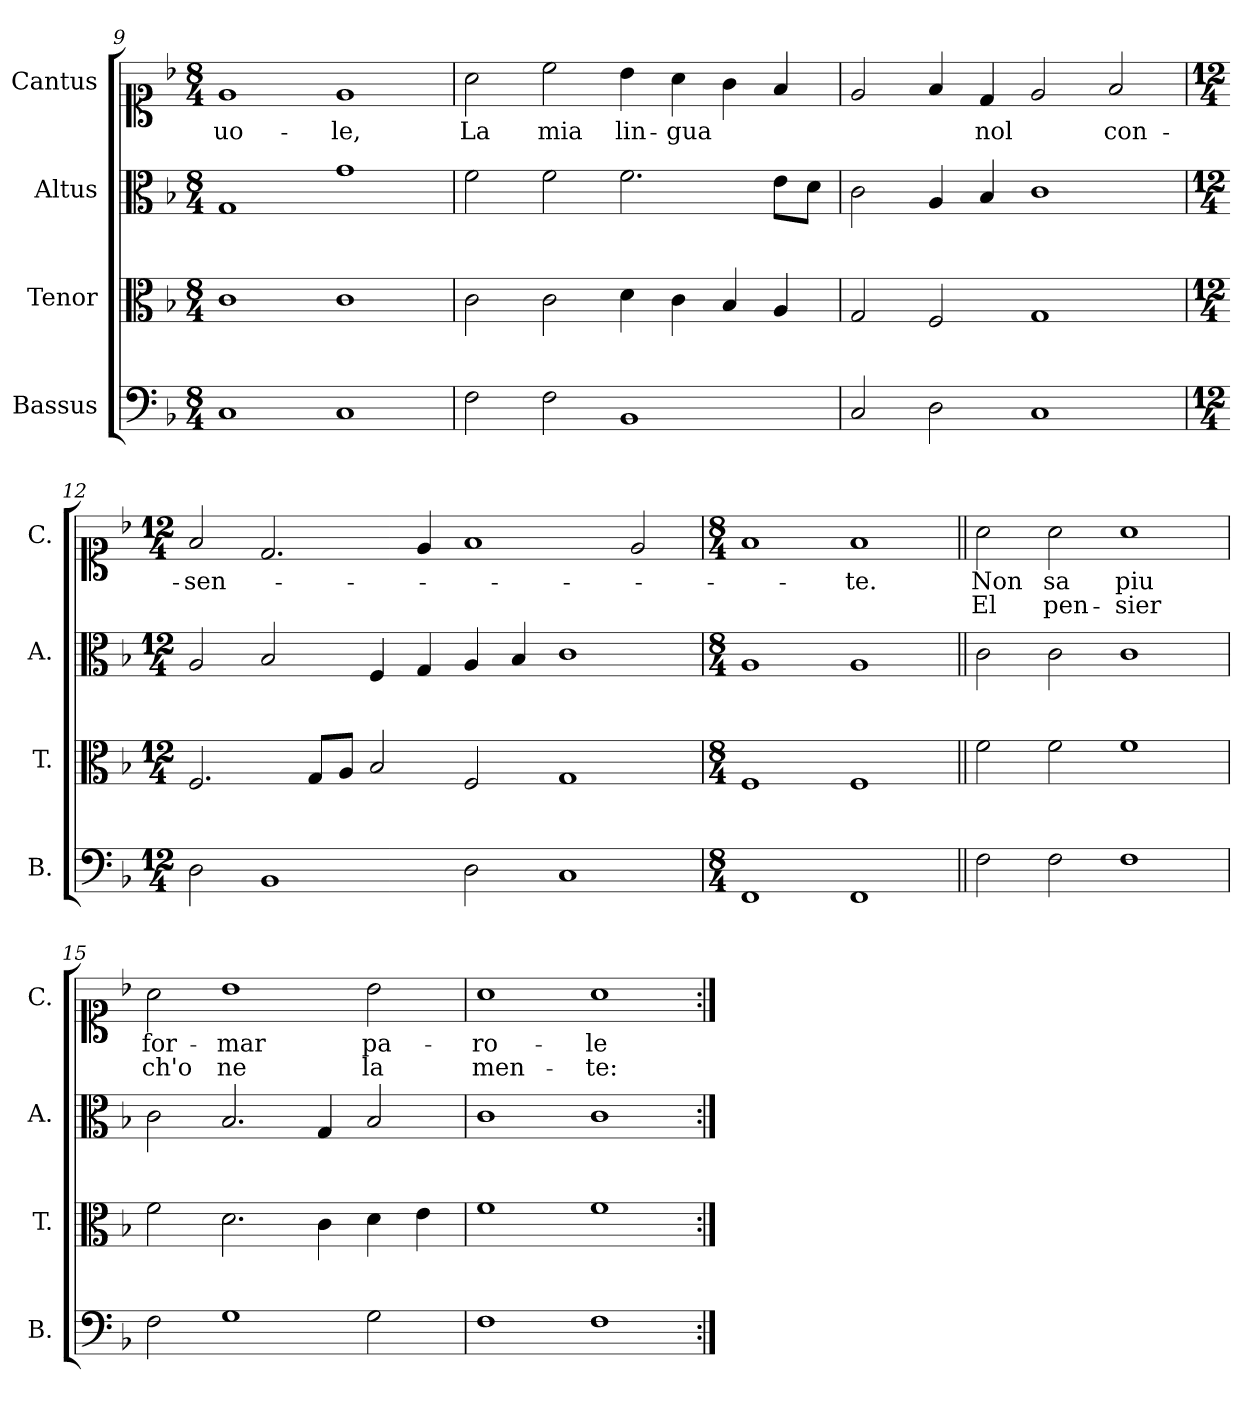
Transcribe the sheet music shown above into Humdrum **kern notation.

**kern	**kern	**kern	**kern	**text	**text
*part4	*part3	*part2	*part1	*part1	*part1
*staff4	*staff3	*staff2	*staff1	*staff1	*staff1
*I"Bassus	*I"Tenor	*I"Altus	*I"Cantus	*	*
*I'B.	*I'T.	*I'A.	*I'C.	*	*
*clefF4	*clefC3	*clefC3	*clefC1	*	*
*k[b-]	*k[b-]	*k[b-]	*k[b-]	*	*
*M8/4	*M8/4	*M8/4	*M8/4	*	*
=9	=9	=9	=9	=9	=9
!	!	!	!	!LO:LY:b	!
1C	1c	1G	1e	uo-	.
!	!	!	!	!LO:LY:b	!
1C	1c	1g	1e	-le,	.
=10	=10	=10	=10	=10	=10
!	!	!	!	!LO:LY:b	!
2F\	2c\	2f\	2a\	La	.
!	!	!	!	!LO:LY:b	!
2F\	2c\	2f\	2cc\	mia	.
!	!	!	!	!LO:LY:b	!
1BB-	4d\	2.f\	4b-\	lin-	.
!	!	!	!	!LO:LY:b	!
.	4c\	.	4a\	-gua	.
.	4B-/	.	4g\	.	.
.	4A/	8e\L	4f/	.	.
.	.	8d\J	.	.	.
!!LO:LB:g=z
=11	=11	=11	=11	=11	=11
2C/	2G/	2c\	2e/	.	.
2D\	2F/	4A/	4f/	.	.
!	!	!	!	!LO:LY:b	!
.	.	4B-/	4d/	nol	.
1C	1G	1c	2e/	.	.
!	!	!	!	!LO:LY:b	!
.	.	.	2f/	con-	.
=12	=12	=12	=12	=12	=12
*M12/4	*M12/4	*M12/4	*M12/4	*	*
!	!	!	!	!LO:LY:b	!
2D\	2.F/	2A/	2f/	-sen-	.
1BB-	.	2B-/	2.d/	.	.
.	8G/L	.	.	.	.
.	8A/J	.	.	.	.
.	2B-/	4F/	.	.	.
.	.	4G/	4e/	.	.
2D\	2F/	4A/	1f	.	.
.	.	4B-/	.	.	.
1C	1G	1c	.	.	.
.	.	.	2e/	.	.
=13	=13	=13	=13	=13	=13
*M8/4	*M8/4	*M8/4	*M8/4	*	*
1FF	1F	1A	1f	.	.
!	!	!	!	!LO:LY:b	!
1FF	1F	1A	1f	-te.	.
=14||	=14||	=14||	=14||	=14||	=14||
!	!	!	!	!LO:LY:b	!LO:LY:b
2F\	2f\	2c\	2a\	Non	El
!	!	!	!	!LO:LY:b	!LO:LY:b
2F\	2f\	2c\	2a\	sa	pen-
!	!	!	!	!LO:LY:b	!LO:LY:b
1F	1f	1c	1a	piu	-sier
=15	=15	=15	=15	=15	=15
!	!	!	!	!LO:LY:b	!LO:LY:b
2F\	2f\	2c\	2a\	for-	ch'o
!	!	!	!	!LO:LY:b	!LO:LY:b
1G	2.d\	2.B-/	1b-	-mar	ne
.	4c\	4G/	.	.	.
!	!	!	!	!LO:LY:b	!LO:LY:b
2G\	4d\	2B-/	2b-\	pa-	la
.	4e\	.	.	.	.
!!LO:PB:g=z
=16	=16	=16	=16	=16	=16
!	!	!	!	!LO:LY:b	!LO:LY:b
1F	1f	1c	1a	-ro-	men-
!	!	!	!	!LO:LY:b	!LO:LY:b
1F	1f	1c	1a	-le	-te:
=:|!	=:|!	=:|!	=:|!	=:|!	=:|!
*-	*-	*-	*-	*-	*-
